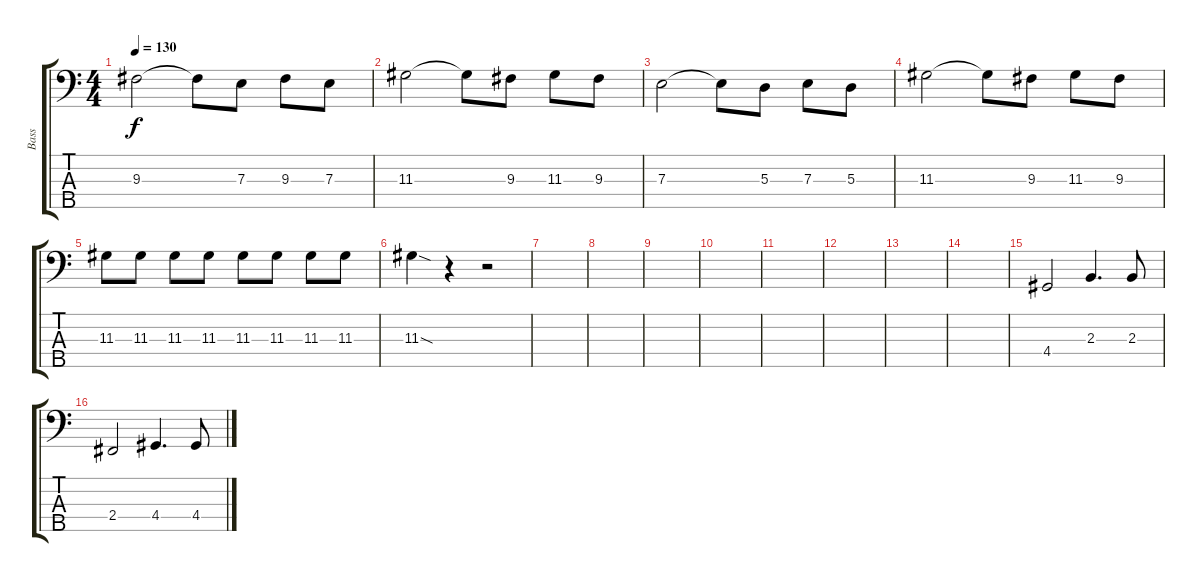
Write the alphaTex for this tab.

\track ("Bass" "Bass") {instrument electricbassfinger}
\staff {score tabs}
\tuning (G2 D2 A1 E1 B0) {hide}
\ts (4 4)
\tempo 130
\clef f4
\ks c
9.3.2{dy f} 9.3{t}.8 7.3.8 9.3.8 7.3.8 |
11.3.2 11.3{t}.8 9.3.8 11.3.8 9.3.8 |
7.3.2 7.3{t}.8 5.3.8 7.3.8 5.3.8 |
11.3.2 11.3{t}.8 9.3.8 11.3.8 9.3.8 |
11.3.8 11.3.8 11.3.8 11.3.8 11.3.8 11.3.8 11.3.8 11.3.8 |
11.3{sod}.4 r.4 r.2 |
|
|
|
|
|
|
|
|
4.4.2 2.3.4{d} 2.3.8 |
2.4.2 4.4.4{d} 4.4.8
